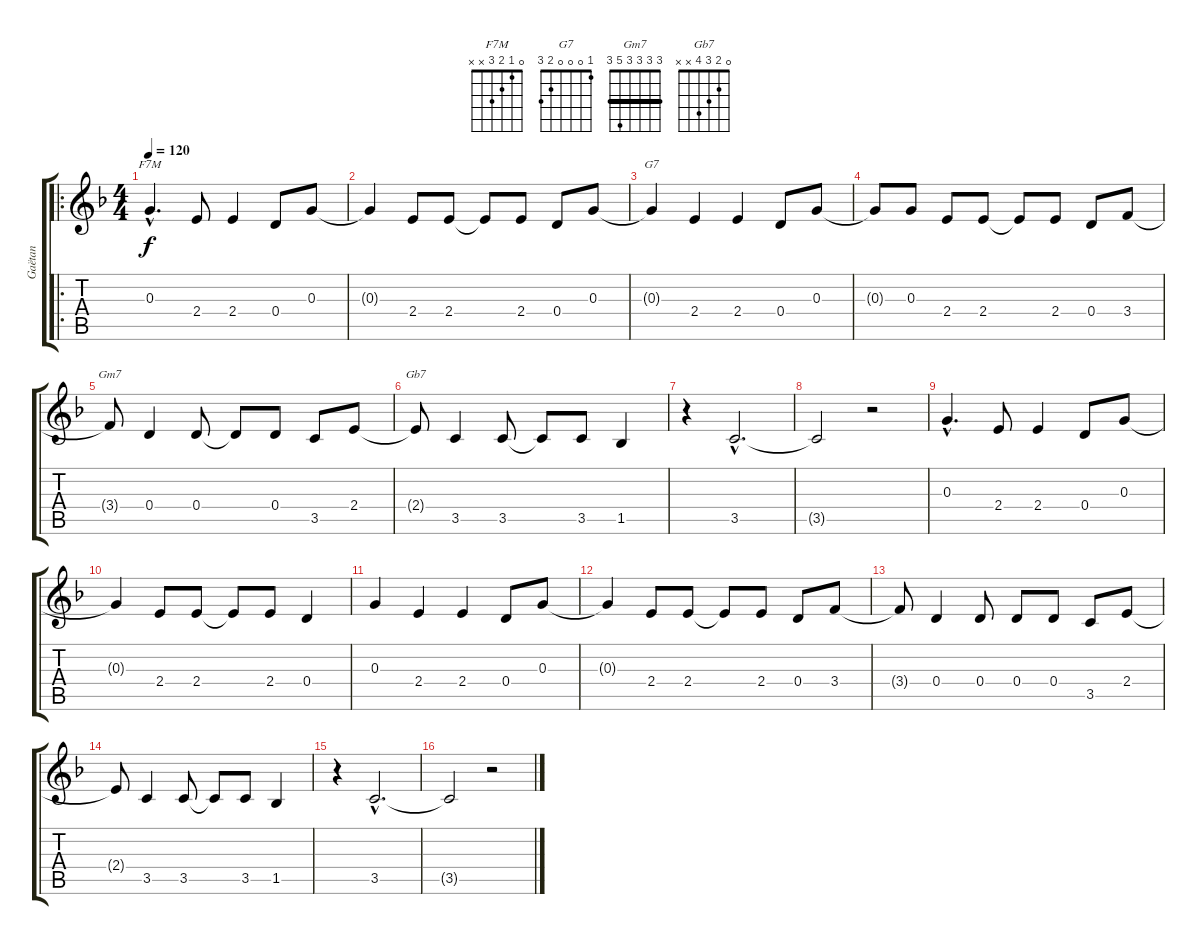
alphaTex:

\track ("Gaëtan" "Gaëtan") {instrument acousticguitarnylon}
\staff {score tabs}
\tuning (E4 B3 G3 D3 A2 E2) {hide}
\chord ("F7M" 0 1 2 3 x x)
\chord ("G7" 1 0 0 0 2 3)
\chord ("Gm7" 3 3 3 3 5 3) {barre 3}
\chord ("Gb7" 0 2 3 4 x x)
\ro
\ts (4 4)
\tempo 120
\clef g2
\ks f
0.3{hac}.4{d ch "F7M" dy f instrument acousticguitarnylon} 2.4.8 2.4.4 0.4.8 0.3.8 |
0.3{t}.4 2.4.8 2.4.8 2.4{t}.8 2.4.8 0.4.8 0.3.8 |
0.3{t}.4{ch "G7"} 2.4.4 2.4.4 0.4.8 0.3.8 |
0.3{t}.8 0.3.8 2.4.8 2.4.8 2.4{t}.8 2.4.8 0.4.8 3.4.8 |
3.4{t}.8{ch "Gm7"} 0.4.4 0.4.8 0.4{t}.8 0.4.8 3.5.8 2.4.8 |
2.4{t}.8{ch "Gb7"} 3.5.4 3.5.8 3.5{t}.8 3.5.8 1.5.4 |
r.4 3.5{hac}.2{d} |
3.5{t}.2 r.2 |
0.3{hac}.4{d} 2.4.8 2.4.4 0.4.8 0.3.8 |
0.3{t}.4 2.4.8 2.4.8 2.4{t}.8 2.4.8 0.4.4 |
0.3.4 2.4.4 2.4.4 0.4.8 0.3.8 |
0.3{t}.4 2.4.8 2.4.8 2.4{t}.8 2.4.8 0.4.8 3.4.8 |
3.4{t}.8 0.4.4 0.4.8 0.4.8 0.4.8 3.5.8 2.4.8 |
2.4{t}.8 3.5.4 3.5.8 3.5{t}.8 3.5.8 1.5.4 |
r.4 3.5{hac}.2{d} |
3.5{t}.2 r.2
